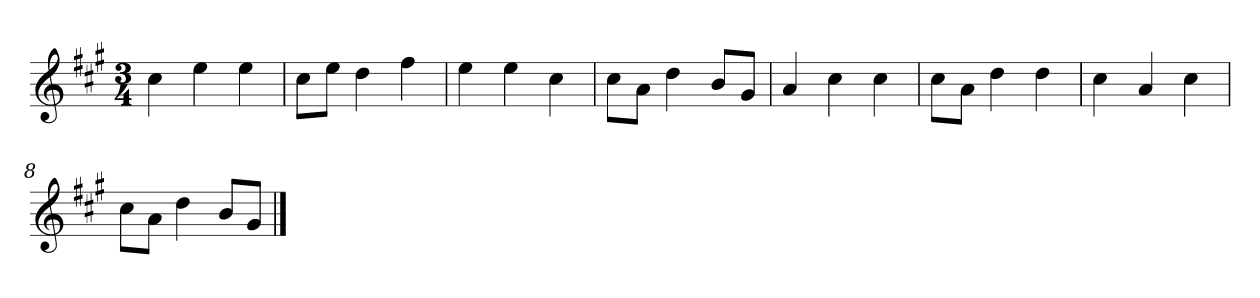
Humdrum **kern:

**kern
*part1
*staff1
*clefG2
*k[f#c#g#]
*A:
*M3/4
=
4cc#
4ee
4ee
=2
8cc#\L
8ee\J
4dd
4ff#
=3
4ee
4ee
4cc#
=4
8cc#\L
8a\J
4dd
8b/L
8g#/J
=5y
4a
4cc#
4cc#
=6
8cc#\L
8a\J
4dd
4dd
=7
4cc#
4a
4cc#
=8
8cc#\L
8a\J
4dd
8b/L
8g#/J
==
*-
